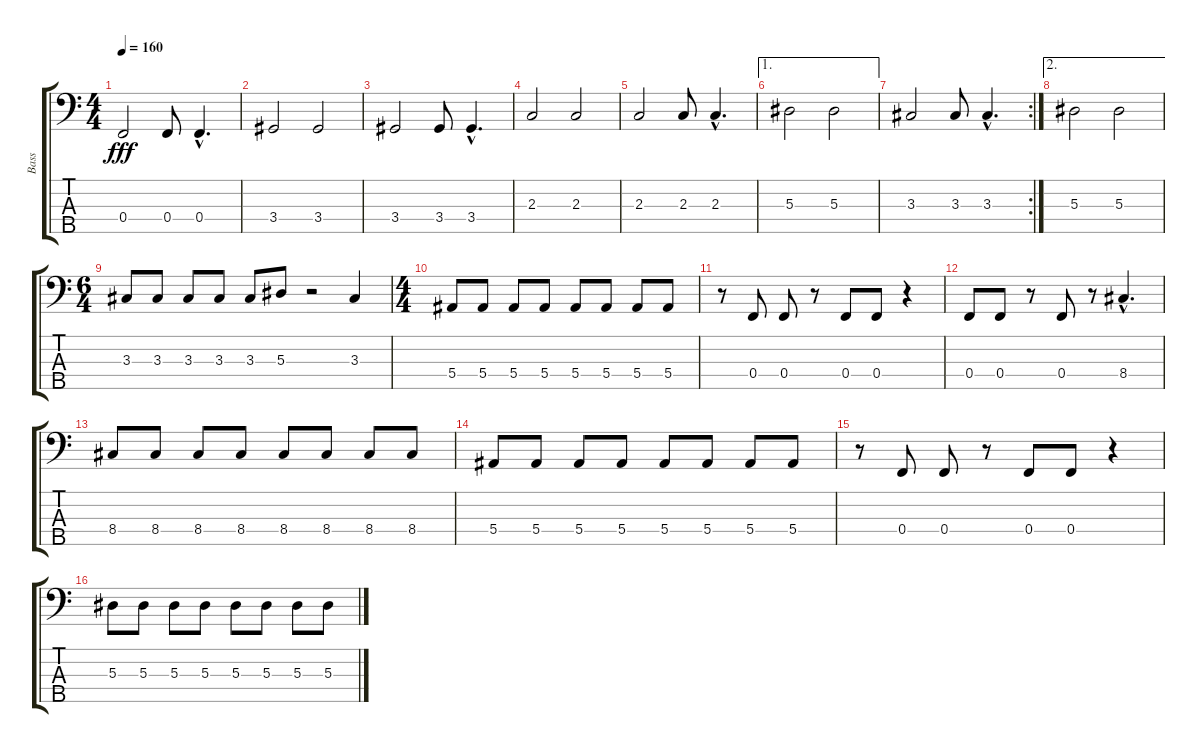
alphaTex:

\track ("Bass" "Bass") {instrument electricbassfinger}
\staff {score tabs}
\tuning (G2 Eb2 Bb1 F1 C1) {hide}
\ts (4 4)
\tempo 160
\clef f4
\ks c
0.4.2{dy fff} 0.4.8 0.4{hac}.4{d} |
3.4.2 3.4.2 |
3.4.2 3.4.8 3.4{hac}.4{d} |
2.3.2 2.3.2 |
2.3.2 2.3.8 2.3{hac}.4{d} |
\ae 1
5.3.2 5.3.2 |
\rc 2
3.3.2 3.3.8 3.3{hac}.4{d} |
\ae 2
5.3.2 5.3.2 |
\ts (6 4)
3.3.8 3.3.8 3.3.8 3.3.8 3.3.8 5.3.8 r.2 3.3.4 |
\ts (4 4)
5.4.8 5.4.8 5.4.8 5.4.8 5.4.8 5.4.8 5.4.8 5.4.8 |
r.8 0.4.8 0.4.8 r.8 0.4.8 0.4.8 r.4 |
0.4.8 0.4.8 r.8 0.4.8 r.8 8.4{hac}.4{d} |
8.4.8 8.4.8 8.4.8 8.4.8 8.4.8 8.4.8 8.4.8 8.4.8 |
5.4.8 5.4.8 5.4.8 5.4.8 5.4.8 5.4.8 5.4.8 5.4.8 |
r.8 0.4.8 0.4.8 r.8 0.4.8 0.4.8 r.4 |
5.3.8 5.3.8 5.3.8 5.3.8 5.3.8 5.3.8 5.3.8 5.3.8
